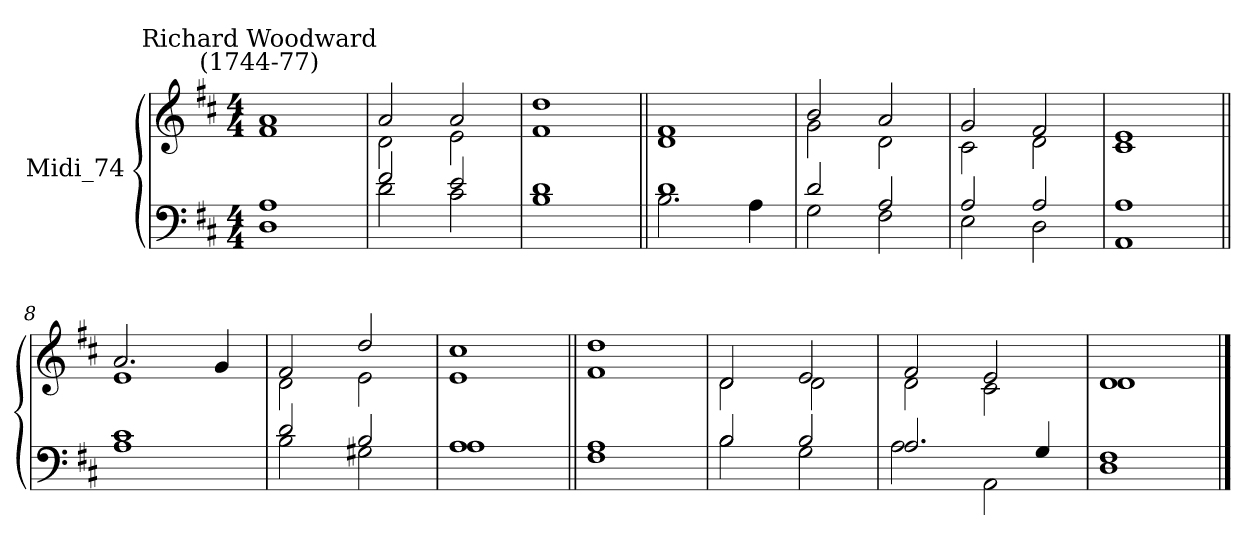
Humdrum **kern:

**kern	**kern
*part2	*part1
*staff2	*staff1
*I"Midi_74	*I"Midi_74
*clefF4	*clefG2
*k[f#c#]	*k[f#c#]
*D:	*D:
*M4/4	*M4/4
=1	=1
*^	*^
!	!	!LO:TX:a:cj:t=Richard Woodward\n(1744-77)	!
1A/	1D\	1a/	1f#\
=2	=2	=2	=2
2f#/	2d\	2a/	2d\
2e/	2c#\	2a/	2e\
=3	=3	=3	=3
1d/	1B\	1dd/	1f#\
=4||	=4||	=4||	=4||
1d/	2.B\	1f#/	1d\
.	4A\	.	.
=5	=5	=5	=5
2d/	2G\	2b/	2g\
2A/	2F#\	2a/	2d\
=6	=6	=6	=6
2A/	2E\	2g/	2c#\
2A/	2D\	2f#/	2d\
=7	=7	=7	=7
1A/	1AA\	1e/	1c#\
=8||	=8||	=8||	=8||
1c#/	1A\	2.a/	1e\
.	.	4g/	.
=9	=9	=9	=9
2d/	2B\	2f#/	2d\
2B/	2G#X\	2dd/	2e\
=10	=10	=10	=10
1A/	1A\	1cc#/	1e\
=11||	=11||	=11||	=11||
1A/	1F#\	1dd/	1f#\
=12	=12	=12	=12
2B/	2B\	2d/	2d\
2B/	2G\	2e/	2d\
=13	=13	=13	=13
2.A/	2A\	2f#/	2d\
.	2AA\	2e/	2c#\
4G/	.	.	.
=14	=14	=14	=14
1F#/	1D\	1d/	1d\
*v	*v	*	*
*	*v	*v
==	==
*-	*-
